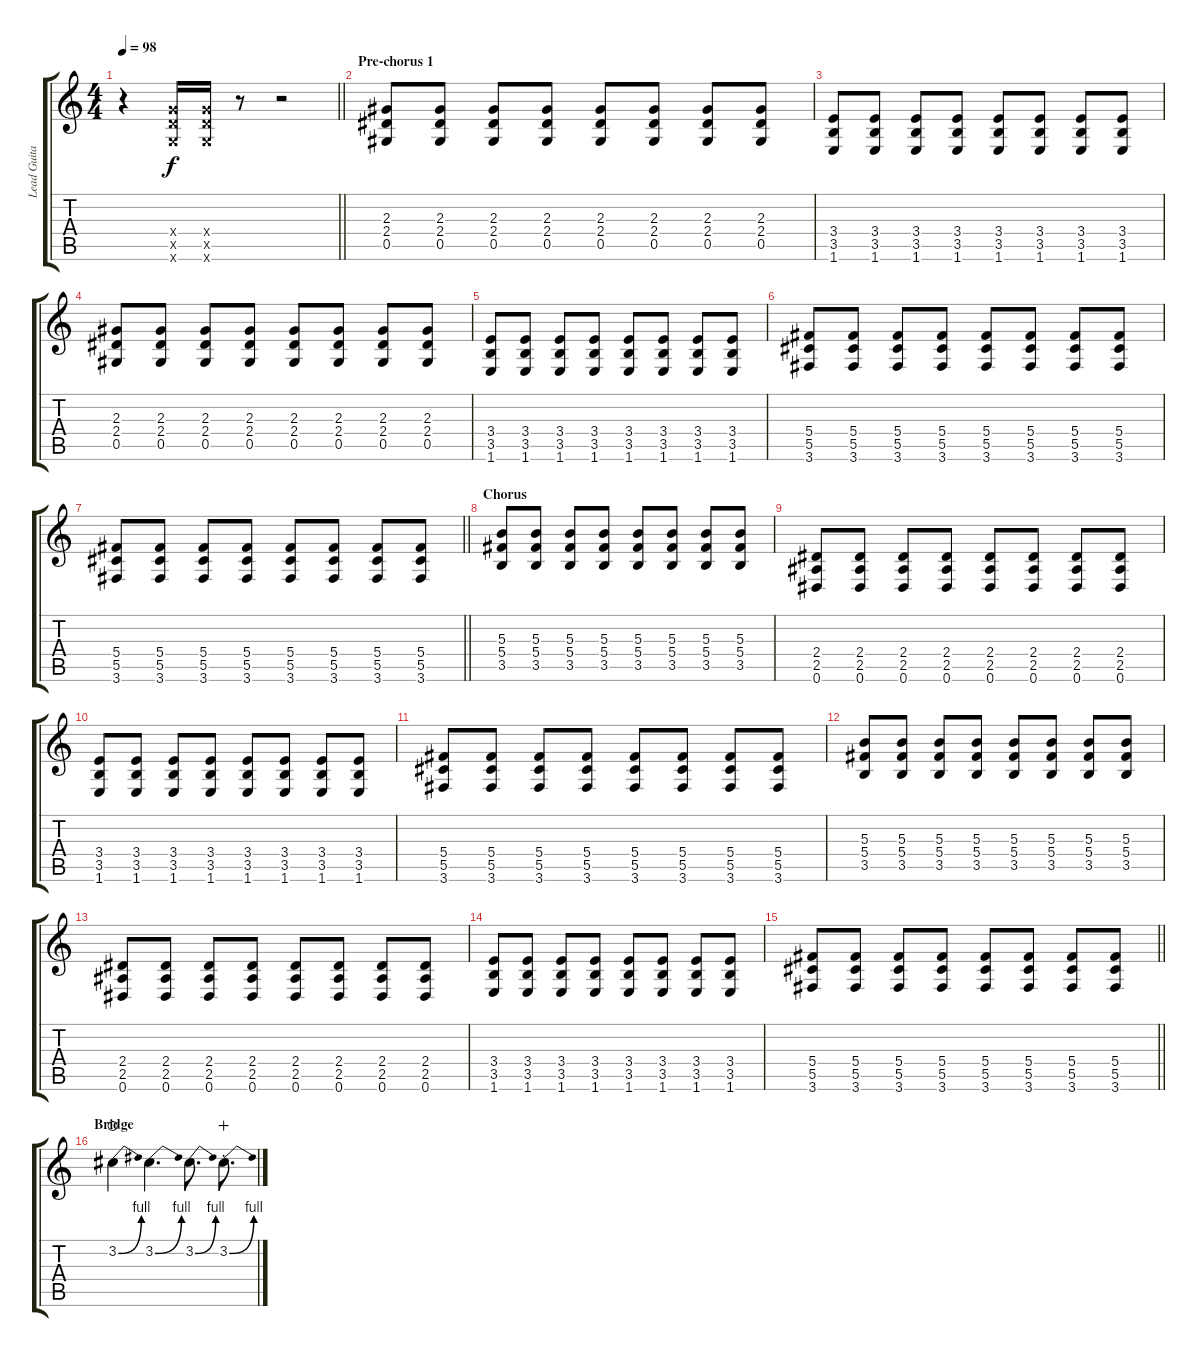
\track ("Lead Guitar" "Lead Guita") {instrument distortionguitar}
\staff {score tabs}
\tuning (Eb4 Bb3 Gb3 Db3 Ab2 Eb2) {hide}
\ts (4 4)
\tempo 98
\clef g2
\barLineRight lightlight
\ks c
r.4{dy f} (6.4{x} 6.5{x} 4.6{x}).16 (6.4{x} 6.5{x} 4.6{x}).16 r.8 r.2 |
\section ("" "Pre-chorus 1")
(2.3 2.4 0.5).8 (2.3 2.4 0.5).8 (2.3 2.4 0.5).8 (2.3 2.4 0.5).8 (2.3 2.4 0.5).8 (2.3 2.4 0.5).8 (2.3 2.4 0.5).8 (2.3 2.4 0.5).8 |
(3.4 3.5 1.6).8 (3.4 3.5 1.6).8 (3.4 3.5 1.6).8 (3.4 3.5 1.6).8 (3.4 3.5 1.6).8 (3.4 3.5 1.6).8 (3.4 3.5 1.6).8 (3.4 3.5 1.6).8 |
(2.3 2.4 0.5).8 (2.3 2.4 0.5).8 (2.3 2.4 0.5).8 (2.3 2.4 0.5).8 (2.3 2.4 0.5).8 (2.3 2.4 0.5).8 (2.3 2.4 0.5).8 (2.3 2.4 0.5).8 |
(3.4 3.5 1.6).8 (3.4 3.5 1.6).8 (3.4 3.5 1.6).8 (3.4 3.5 1.6).8 (3.4 3.5 1.6).8 (3.4 3.5 1.6).8 (3.4 3.5 1.6).8 (3.4 3.5 1.6).8 |
(5.4 5.5 3.6).8 (5.4 5.5 3.6).8 (5.4 5.5 3.6).8 (5.4 5.5 3.6).8 (5.4 5.5 3.6).8 (5.4 5.5 3.6).8 (5.4 5.5 3.6).8 (5.4 5.5 3.6).8 |
\barLineRight lightlight
(5.4 5.5 3.6).8 (5.4 5.5 3.6).8 (5.4 5.5 3.6).8 (5.4 5.5 3.6).8 (5.4 5.5 3.6).8 (5.4 5.5 3.6).8 (5.4 5.5 3.6).8 (5.4 5.5 3.6).8 |
\section ("" "Chorus")
(5.3 5.4 3.5).8 (5.3 5.4 3.5).8 (5.3 5.4 3.5).8 (5.3 5.4 3.5).8 (5.3 5.4 3.5).8 (5.3 5.4 3.5).8 (5.3 5.4 3.5).8 (5.3 5.4 3.5).8 |
(2.4 2.5 0.6).8 (2.4 2.5 0.6).8 (2.4 2.5 0.6).8 (2.4 2.5 0.6).8 (2.4 2.5 0.6).8 (2.4 2.5 0.6).8 (2.4 2.5 0.6).8 (2.4 2.5 0.6).8 |
(3.4 3.5 1.6).8 (3.4 3.5 1.6).8 (3.4 3.5 1.6).8 (3.4 3.5 1.6).8 (3.4 3.5 1.6).8 (3.4 3.5 1.6).8 (3.4 3.5 1.6).8 (3.4 3.5 1.6).8 |
(5.4 5.5 3.6).8 (5.4 5.5 3.6).8 (5.4 5.5 3.6).8 (5.4 5.5 3.6).8 (5.4 5.5 3.6).8 (5.4 5.5 3.6).8 (5.4 5.5 3.6).8 (5.4 5.5 3.6).8 |
(5.3 5.4 3.5).8 (5.3 5.4 3.5).8 (5.3 5.4 3.5).8 (5.3 5.4 3.5).8 (5.3 5.4 3.5).8 (5.3 5.4 3.5).8 (5.3 5.4 3.5).8 (5.3 5.4 3.5).8 |
(2.4 2.5 0.6).8 (2.4 2.5 0.6).8 (2.4 2.5 0.6).8 (2.4 2.5 0.6).8 (2.4 2.5 0.6).8 (2.4 2.5 0.6).8 (2.4 2.5 0.6).8 (2.4 2.5 0.6).8 |
(3.4 3.5 1.6).8 (3.4 3.5 1.6).8 (3.4 3.5 1.6).8 (3.4 3.5 1.6).8 (3.4 3.5 1.6).8 (3.4 3.5 1.6).8 (3.4 3.5 1.6).8 (3.4 3.5 1.6).8 |
\barLineRight lightlight
(5.4 5.5 3.6).8 (5.4 5.5 3.6).8 (5.4 5.5 3.6).8 (5.4 5.5 3.6).8 (5.4 5.5 3.6).8 (5.4 5.5 3.6).8 (5.4 5.5 3.6).8 (5.4 5.5 3.6).8 |
\section ("" "Bridge")
3.2{be (bend 0 0 60 4)}.4{waho} 3.2{be (bend 0 0 60 4)}.4{d} 3.2{be (bend 0 0 60 4)}.8{d} 3.2{be (bend 0 0 60 4) st}.8{d wahc}
